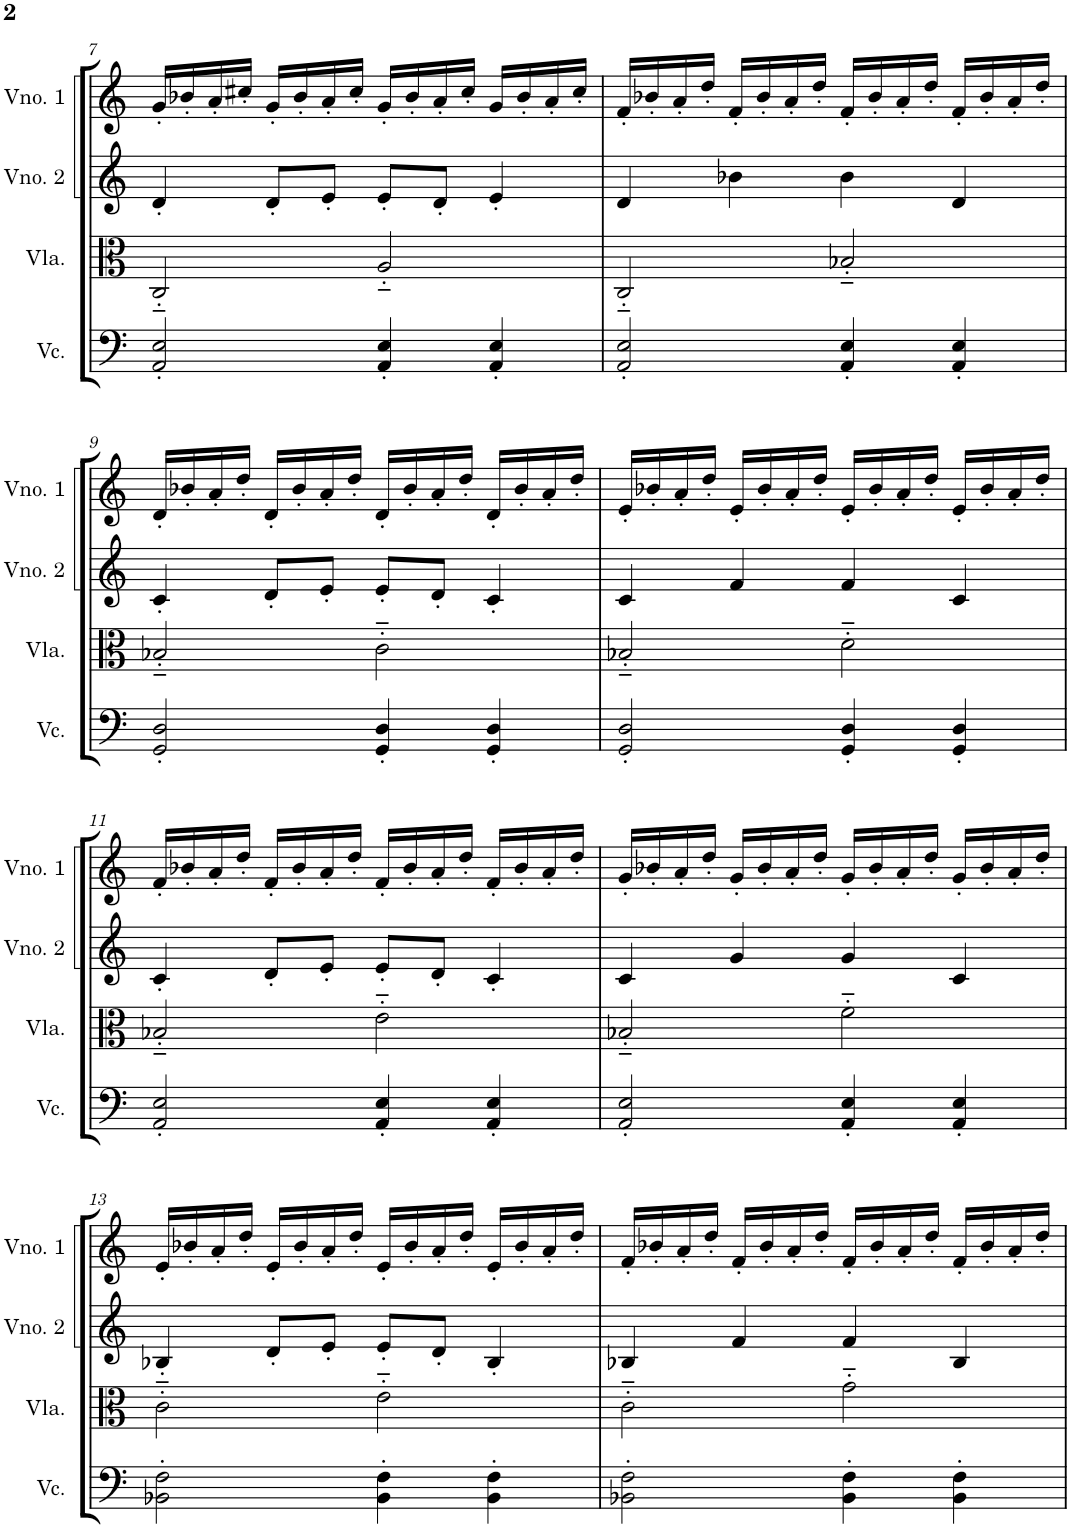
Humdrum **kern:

**kern	**kern	**kern	**kern
*part4	*part3	*part2	*part1
*staff4	*staff3	*staff2	*staff1
*I"Violoncelo	*I"Viola	*I"Violino 2	*I"Violino 1
*I'Vc.	*I'Vla.	*I'Vno. 2	*I'Vno. 1
!!LO:PB:g=z
*clefF4	*clefC3	*clefG2	*clefG2
*k[]	*k[]	*k[]	*k[]
*M4/4	*M4/4	*M4/4	*M4/4
=7	=7	=7	=7
2AA/' 2E/'	2C'~/	4d'/	16g'/LL
.	.	.	16b-X'/
.	.	.	16a'/
.	.	.	16cc#X'/JJ
.	.	8d'/L	16g'/LL
.	.	.	16b-'/
.	.	8e'/J	16a'/
.	.	.	16cc#'/JJ
4AA/' 4E/'	2A'~/	8e'/L	16g'/LL
.	.	.	16b-'/
.	.	8d'/J	16a'/
.	.	.	16cc#'/JJ
4AA/' 4E/'	.	4e'/	16g'/LL
.	.	.	16b-'/
.	.	.	16a'/
.	.	.	16cc#'/JJ
=8	=8	=8	=8
2AA/' 2E/'	2C'~/	4d/	16f'/LL
.	.	.	16b-X'/
.	.	.	16a'/
.	.	.	16dd'/JJ
.	.	4b-X\	16f'/LL
.	.	.	16b-'/
.	.	.	16a'/
.	.	.	16dd'/JJ
4AA/' 4E/'	2B-X'~/	4b-\	16f'/LL
.	.	.	16b-'/
.	.	.	16a'/
.	.	.	16dd'/JJ
4AA/' 4E/'	.	4d/	16f'/LL
.	.	.	16b-'/
.	.	.	16a'/
.	.	.	16dd'/JJ
!!LO:LB:g=z
=9	=9	=9	=9
2GG/' 2D/'	2B-X'~/	4c'/	16d'/LL
.	.	.	16b-X'/
.	.	.	16a'/
.	.	.	16dd'/JJ
.	.	8d'/L	16d'/LL
.	.	.	16b-'/
.	.	8e'/J	16a'/
.	.	.	16dd'/JJ
4GG/' 4D/'	2c'~\	8e'/L	16d'/LL
.	.	.	16b-'/
.	.	8d'/J	16a'/
.	.	.	16dd'/JJ
4GG/' 4D/'	.	4c'/	16d'/LL
.	.	.	16b-'/
.	.	.	16a'/
.	.	.	16dd'/JJ
=10	=10	=10	=10
2GG/' 2D/'	2B-X'~/	4c/	16e'/LL
.	.	.	16b-X'/
.	.	.	16a'/
.	.	.	16dd'/JJ
.	.	4f/	16e'/LL
.	.	.	16b-'/
.	.	.	16a'/
.	.	.	16dd'/JJ
4GG/' 4D/'	2d'~\	4f/	16e'/LL
.	.	.	16b-'/
.	.	.	16a'/
.	.	.	16dd'/JJ
4GG/' 4D/'	.	4c/	16e'/LL
.	.	.	16b-'/
.	.	.	16a'/
.	.	.	16dd'/JJ
!!LO:LB:g=z
=11	=11	=11	=11
2AA/' 2E/'	2B-X'~/	4c'/	16f'/LL
.	.	.	16b-X'/
.	.	.	16a'/
.	.	.	16dd'/JJ
.	.	8d'/L	16f'/LL
.	.	.	16b-'/
.	.	8e'/J	16a'/
.	.	.	16dd'/JJ
4AA/' 4E/'	2e'~\	8e'/L	16f'/LL
.	.	.	16b-'/
.	.	8d'/J	16a'/
.	.	.	16dd'/JJ
4AA/' 4E/'	.	4c'/	16f'/LL
.	.	.	16b-'/
.	.	.	16a'/
.	.	.	16dd'/JJ
=12	=12	=12	=12
2AA/' 2E/'	2B-X'~/	4c/	16g'/LL
.	.	.	16b-X'/
.	.	.	16a'/
.	.	.	16dd'/JJ
.	.	4g/	16g'/LL
.	.	.	16b-'/
.	.	.	16a'/
.	.	.	16dd'/JJ
4AA/' 4E/'	2f'~\	4g/	16g'/LL
.	.	.	16b-'/
.	.	.	16a'/
.	.	.	16dd'/JJ
4AA/' 4E/'	.	4c/	16g'/LL
.	.	.	16b-'/
.	.	.	16a'/
.	.	.	16dd'/JJ
!!LO:LB:g=z
=13	=13	=13	=13
2BB-X\' 2F\'	2c'~\	4B-X'/	16e'/LL
.	.	.	16b-X'/
.	.	.	16a'/
.	.	.	16dd'/JJ
.	.	8d'/L	16e'/LL
.	.	.	16b-'/
.	.	8e'/J	16a'/
.	.	.	16dd'/JJ
4BB-\' 4F\'	2e'~\	8e'/L	16e'/LL
.	.	.	16b-'/
.	.	8d'/J	16a'/
.	.	.	16dd'/JJ
4BB-\' 4F\'	.	4B-'/	16e'/LL
.	.	.	16b-'/
.	.	.	16a'/
.	.	.	16dd'/JJ
=14	=14	=14	=14
2BB-X\' 2F\'	2c'~\	4B-X/	16f'/LL
.	.	.	16b-X'/
.	.	.	16a'/
.	.	.	16dd'/JJ
.	.	4f/	16f'/LL
.	.	.	16b-'/
.	.	.	16a'/
.	.	.	16dd'/JJ
4BB-\' 4F\'	2g'~\	4f/	16f'/LL
.	.	.	16b-'/
.	.	.	16a'/
.	.	.	16dd'/JJ
4BB-\' 4F\'	.	4B-/	16f'/LL
.	.	.	16b-'/
.	.	.	16a'/
.	.	.	16dd'/JJ
=	=	=	=
*-	*-	*-	*-
